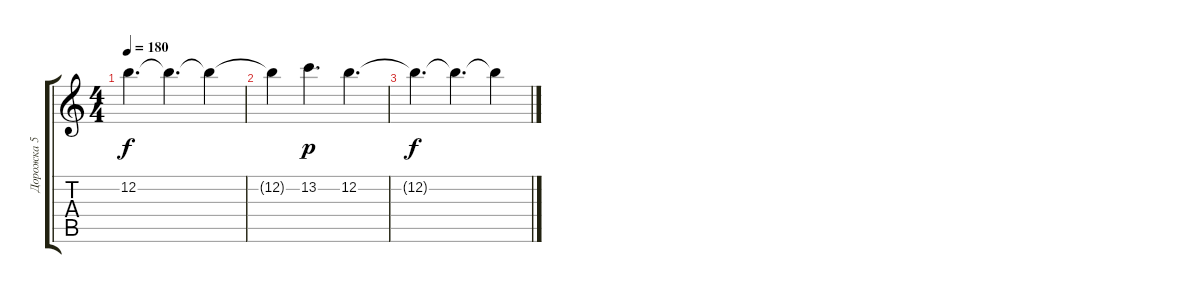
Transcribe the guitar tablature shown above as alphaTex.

\track ("Дорожка 5" "Дорожка 5") {instrument overdrivenguitar}
\staff {score tabs}
\tuning (E4 B3 G3 D3 A2 E2) {hide}
\ts (4 4)
\tempo 180
\clef g2
\ks c
12.2{t}.4{d dy f} 12.2{t}.4{d} 12.2{t}.4 |
12.2{t}.4 13.2.4{d dy p} 12.2.4{d} |
12.2{t}.4{d dy f} 12.2{t}.4{d} 12.2{t}.4
